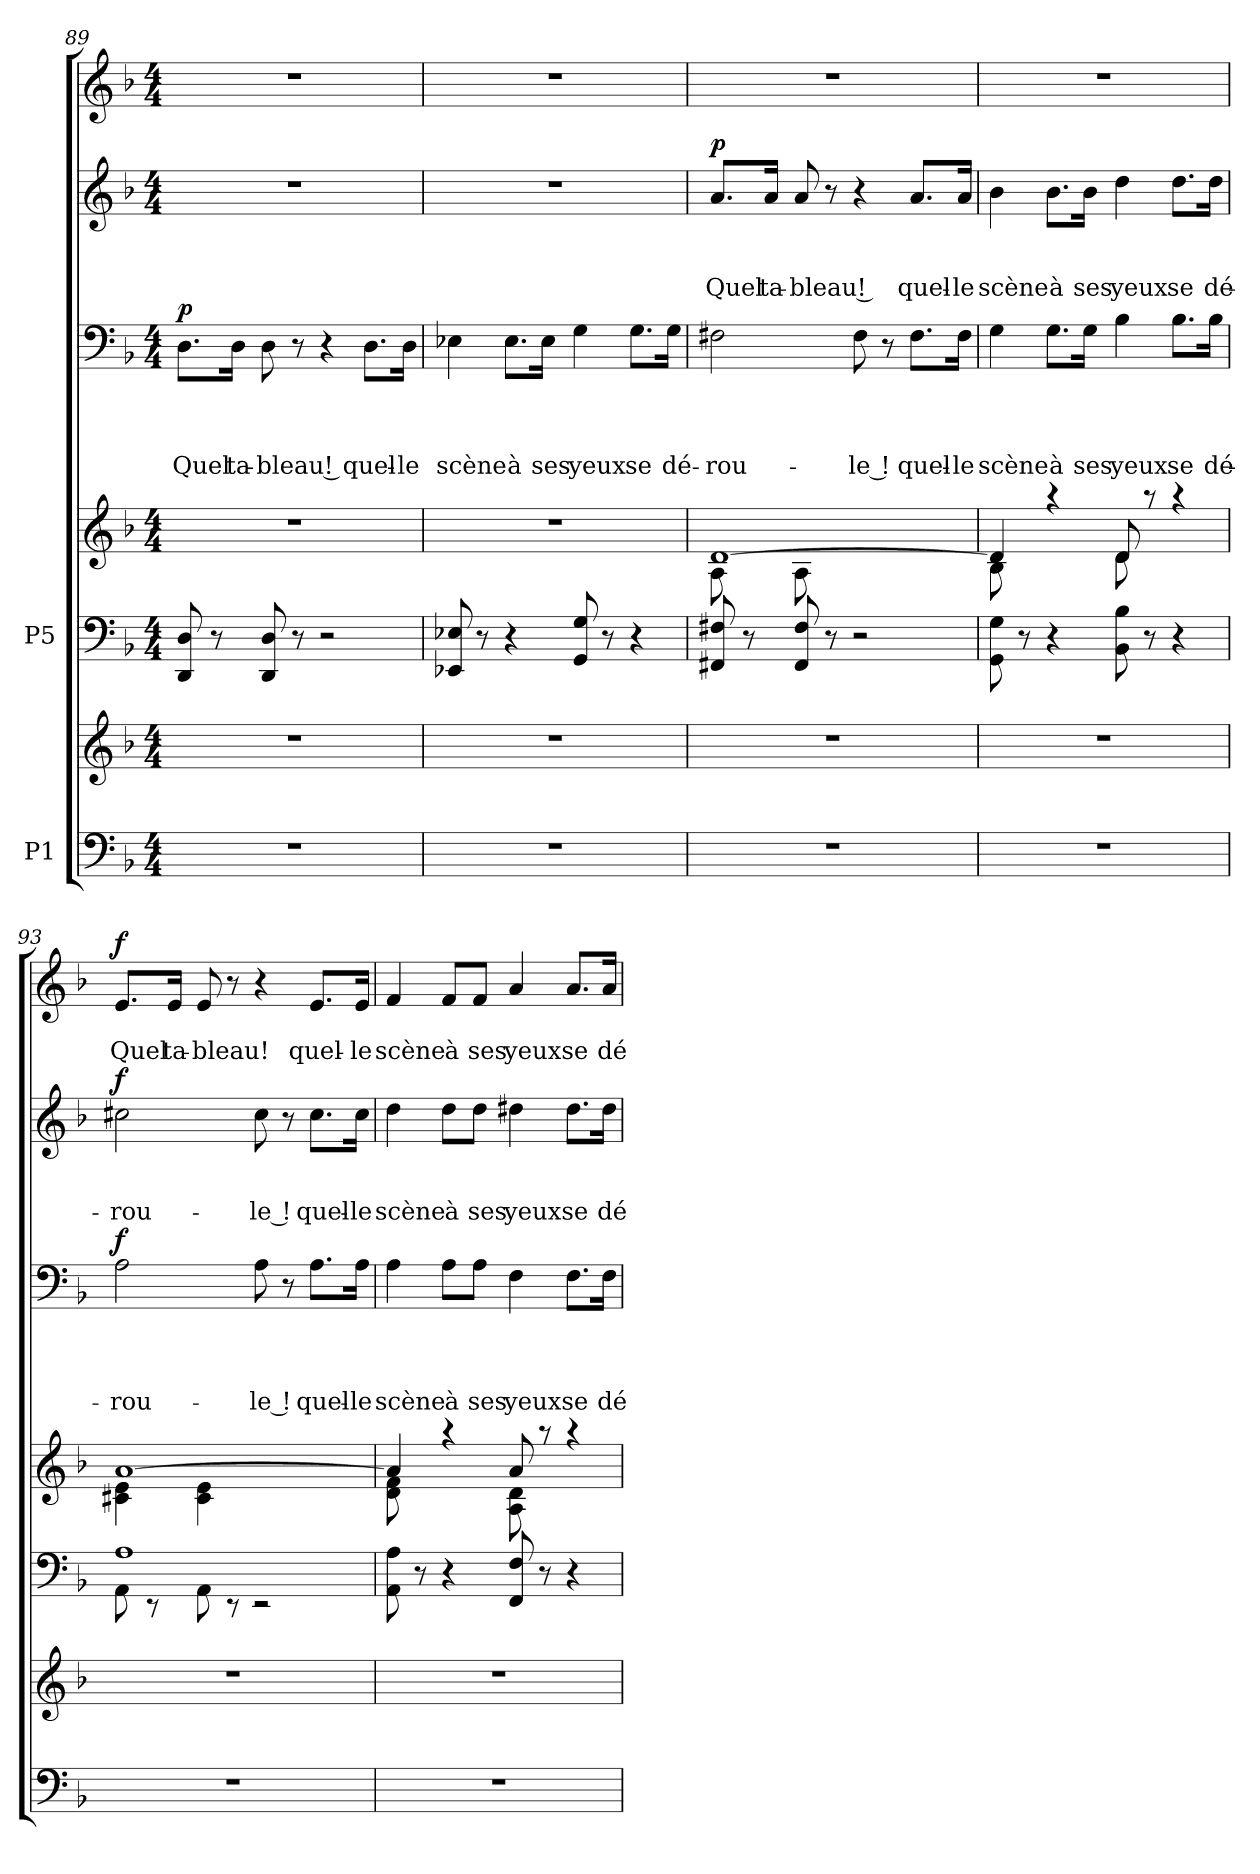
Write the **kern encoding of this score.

**kern	**kern	**kern	**kern	**kern	**text	**text	**text	**text	**dynam	**kern	**text	**text	**text	**dynam	**kern	**text	**text	**dynam
*part5	*part5	*part4	*part4	*part3	*part3	*part3	*part3	*part3	*part3	*part2	*part2	*part2	*part2	*part2	*part1	*part1	*part1	*part1
*staff7	*staff6	*staff5	*staff4	*staff3	*staff3	*staff3	*staff3	*staff3	*staff3	*staff2	*staff2	*staff2	*staff2	*staff2	*staff1	*staff1	*staff1	*staff1
*I"P1	*	*I"P5	*	*	*	*	*	*	*	*	*	*	*	*	*	*	*	*
*clefF4	*clefG2	*clefF4	*clefG2	*clefF4	*	*	*	*	*	*clefG2	*	*	*	*	*clefG2	*	*	*
*	*	*	*	*	*	*	*	*	*	*ITrd7c12	*	*	*	*	*	*	*	*
*k[b-]	*k[b-]	*k[b-]	*k[b-]	*k[b-]	*	*	*	*	*	*k[b-]	*	*	*	*	*k[b-]	*	*	*
*F:	*F:	*F:	*F:	*F:	*	*	*	*	*	*F:	*	*	*	*	*F:	*	*	*
*M4/4	*M4/4	*M4/4	*M4/4	*M4/4	*	*	*	*	*	*M4/4	*	*	*	*	*M4/4	*	*	*
=89	=89	=89	=89	=89	=89	=89	=89	=89	=89	=89	=89	=89	=89	=89	=89	=89	=89	=89
*	*	*^	*^	*	*	*	*	*	*	*	*	*	*	*	*	*	*	*
*	*	*	*^	*	*^	*	*	*	*	*	*	*	*	*	*	*	*	*	*	*
!	!	!	!	!	!	!	!	!	!	!	!	!LO:LY:b	!LO:DY:a	!	!	!	!	!	!	!	!	!
1r	1r	8DD/ 8D/	1ryy	1ryy	1r	1ryy	1ryy	8.D\L	.	.	.	Quel	p	1r	.	.	.	.	1r	.	.	.
.	.	8r	.	.	.	.	.	.	.	.	.	.	.	.	.	.	.	.	.	.	.	.
!	!	!	!	!	!	!	!	!	!	!	!	!LO:LY:b	!	!	!	!	!	!	!	!	!	!
.	.	.	.	.	.	.	.	16D\Jk	.	.	.	ta-	.	.	.	.	.	.	.	.	.	.
!	!	!	!	!	!	!	!	!	!	!	!	!LO:LY:b	!	!	!	!	!	!	!	!	!	!
.	.	8DD/ 8D/	.	.	.	.	.	8D\	.	.	.	-bleau !	.	.	.	.	.	.	.	.	.	.
.	.	8r	.	.	.	.	.	8r	.	.	.	.	.	.	.	.	.	.	.	.	.	.
.	.	2r	.	.	.	.	.	4r	.	.	.	.	.	.	.	.	.	.	.	.	.	.
!	!	!	!	!	!	!	!	!	!	!	!	!LO:LY:b	!	!	!	!	!	!	!	!	!	!
.	.	.	.	.	.	.	.	8.D\L	.	.	.	quel-	.	.	.	.	.	.	.	.	.	.
!	!	!	!	!	!	!	!	!	!	!	!	!LO:LY:b	!	!	!	!	!	!	!	!	!	!
.	.	.	.	.	.	.	.	16D\Jk	.	.	.	-le	.	.	.	.	.	.	.	.	.	.
!!LO:LB:g=z
=90	=90	=90	=90	=90	=90	=90	=90	=90	=90	=90	=90	=90	=90	=90	=90	=90	=90	=90	=90	=90	=90	=90
!	!	!	!	!	!	!	!	!	!	!	!	!LO:LY:b	!	!	!	!	!	!	!	!	!	!
1r	1r	8EE-X/ 8E-X/	1ryy	1ryy	1r	1ryy	1ryy	4E-X\	.	.	.	scène	.	1r	.	.	.	.	1r	.	.	.
.	.	8r	.	.	.	.	.	.	.	.	.	.	.	.	.	.	.	.	.	.	.	.
!	!	!	!	!	!	!	!	!	!	!	!	!LO:LY:b	!	!	!	!	!	!	!	!	!	!
.	.	4r	.	.	.	.	.	8.E-\L	.	.	.	à	.	.	.	.	.	.	.	.	.	.
!	!	!	!	!	!	!	!	!	!	!	!	!LO:LY:b	!	!	!	!	!	!	!	!	!	!
.	.	.	.	.	.	.	.	16E-\Jk	.	.	.	ses	.	.	.	.	.	.	.	.	.	.
!	!	!	!	!	!	!	!	!	!	!	!	!LO:LY:b	!	!	!	!	!	!	!	!	!	!
.	.	8GG/ 8G/	.	.	.	.	.	4G\	.	.	.	yeux	.	.	.	.	.	.	.	.	.	.
.	.	8r	.	.	.	.	.	.	.	.	.	.	.	.	.	.	.	.	.	.	.	.
!	!	!	!	!	!	!	!	!	!	!	!	!LO:LY:b	!	!	!	!	!	!	!	!	!	!
.	.	4r	.	.	.	.	.	8.G\L	.	.	.	se	.	.	.	.	.	.	.	.	.	.
!	!	!	!	!	!	!	!	!	!	!	!	!LO:LY:b	!	!	!	!	!	!	!	!	!	!
.	.	.	.	.	.	.	.	16G\Jk	.	.	.	dé-	.	.	.	.	.	.	.	.	.	.
=91	=91	=91	=91	=91	=91	=91	=91	=91	=91	=91	=91	=91	=91	=91	=91	=91	=91	=91	=91	=91	=91	=91
!	!	!	!	!	!	!	!	!	!	!	!	!LO:LY:b	!	!	!	!	!LO:LY:b	!LO:DY:a	!	!	!	!
1r	1r	8FF#X/ 8F#X/	1ryy	1ryy	[>1d	8A\	1ryy	2F#X\	.	.	.	-rou-	.	8.A/L	.	.	Quel	p	1r	.	.	.
.	.	8r	.	.	.	8ryy	.	.	.	.	.	.	.	.	.	.	.	.	.	.	.	.
!	!	!	!	!	!	!	!	!	!	!	!	!	!	!	!	!	!LO:LY:b	!	!	!	!	!
.	.	.	.	.	.	.	.	.	.	.	.	.	.	16A/Jk	.	.	ta-	.	.	.	.	.
!	!	!	!	!	!	!	!	!	!	!	!	!	!	!	!	!	!LO:LY:b	!	!	!	!	!
.	.	8FF#/ 8F#/	.	.	.	8A\	.	.	.	.	.	.	.	8A/	.	.	-bleau !	.	.	.	.	.
.	.	8r	.	.	.	2ryy	.	.	.	.	.	.	.	8r	.	.	.	.	.	.	.	.
!	!	!	!	!	!	!	!	!	!	!	!	!LO:LY:b	!	!	!	!	!	!	!	!	!	!
.	.	2r	.	.	.	.	.	8F#\	.	.	.	-le !	.	4r	.	.	.	.	.	.	.	.
.	.	.	.	.	.	.	.	8r	.	.	.	.	.	.	.	.	.	.	.	.	.	.
!	!	!	!	!	!	!	!	!	!	!	!	!LO:LY:b	!	!	!	!	!LO:LY:b	!	!	!	!	!
.	.	.	.	.	.	.	.	8.F#\L	.	.	.	quel-	.	8.A/L	.	.	quel-	.	.	.	.	.
.	.	.	.	.	.	8ryy	.	.	.	.	.	.	.	.	.	.	.	.	.	.	.	.
!	!	!	!	!	!	!	!	!	!	!	!	!LO:LY:b	!	!	!	!	!LO:LY:b	!	!	!	!	!
.	.	.	.	.	.	.	.	16F#\Jk	.	.	.	-le	.	16A/Jk	.	.	-le	.	.	.	.	.
=92	=92	=92	=92	=92	=92	=92	=92	=92	=92	=92	=92	=92	=92	=92	=92	=92	=92	=92	=92	=92	=92	=92
!	!	!	!	!	!	!	!	!	!	!	!	!LO:LY:b	!	!	!	!	!LO:LY:b	!	!	!	!	!
1r	1r	8GG\ 8G\	1ryy	1ryy	4d/]	8B-\	1ryy	4G\	.	.	.	scène	.	4B-\	.	.	scène	.	1r	.	.	.
.	.	8r	.	.	.	4.ryy	.	.	.	.	.	.	.	.	.	.	.	.	.	.	.	.
!	!	!	!	!	!	!	!	!	!	!	!	!LO:LY:b	!	!	!	!	!LO:LY:b	!	!	!	!	!
.	.	4r	.	.	4raa	.	.	8.G\L	.	.	.	à	.	8.B-\L	.	.	à	.	.	.	.	.
!	!	!	!	!	!	!	!	!	!	!	!	!LO:LY:b	!	!	!	!	!LO:LY:b	!	!	!	!	!
.	.	.	.	.	.	.	.	16G\Jk	.	.	.	ses	.	16B-\Jk	.	.	ses	.	.	.	.	.
!	!	!	!	!	!	!	!	!	!	!	!	!LO:LY:b	!	!	!	!	!LO:LY:b	!	!	!	!	!
.	.	8BB-\ 8B-\	.	.	8d/	8d\	.	4B-\	.	.	.	yeux	.	4d\	.	.	yeux	.	.	.	.	.
.	.	8r	.	.	8raa	4.ryy	.	.	.	.	.	.	.	.	.	.	.	.	.	.	.	.
!	!	!	!	!	!	!	!	!	!	!	!	!LO:LY:b	!	!	!	!	!LO:LY:b	!	!	!	!	!
.	.	4r	.	.	4raa	.	.	8.B-\L	.	.	.	se	.	8.d\L	.	.	se	.	.	.	.	.
!	!	!	!	!	!	!	!	!	!	!	!	!LO:LY:b	!	!	!	!	!LO:LY:b	!	!	!	!	!
.	.	.	.	.	.	.	.	16B-\Jk	.	.	.	dé-	.	16d\Jk	.	.	dé-	.	.	.	.	.
!!LO:PB:g=z
=93	=93	=93	=93	=93	=93	=93	=93	=93	=93	=93	=93	=93	=93	=93	=93	=93	=93	=93	=93	=93	=93	=93
!	!	!	!	!	!	!	!	!	!	!	!	!LO:LY:b	!LO:DY:a	!	!	!	!LO:LY:b	!LO:DY:a	!	!	!LO:LY:b	!LO:DY:a
1r	1r	1A	8AA\	1ryy	[>1a	4c#X\ 4e\	1ryy	2A\	.	.	.	-rou-	f	2c#X\	.	.	-rou-	f	8.e/L	.	Quel	f
.	.	.	8rEE	.	.	.	.	.	.	.	.	.	.	.	.	.	.	.	.	.	.	.
!	!	!	!	!	!	!	!	!	!	!	!	!	!	!	!	!	!	!	!	!	!LO:LY:b	!
.	.	.	.	.	.	.	.	.	.	.	.	.	.	.	.	.	.	.	16e/Jk	.	ta-	.
!	!	!	!	!	!	!	!	!	!	!	!	!	!	!	!	!	!	!	!	!	!LO:LY:b	!
.	.	.	8AA\	.	.	4c#\ 4e\	.	.	.	.	.	.	.	.	.	.	.	.	8e/	.	-bleau!	.
.	.	.	8rEE	.	.	.	.	.	.	.	.	.	.	.	.	.	.	.	8r	.	.	.
!	!	!	!	!	!	!	!	!	!	!	!	!LO:LY:b	!	!	!	!	!LO:LY:b	!	!	!	!	!
.	.	.	2rEE	.	.	2ryy	.	8A\	.	.	.	-le !	.	8c#\	.	.	-le !	.	4r	.	.	.
.	.	.	.	.	.	.	.	8r	.	.	.	.	.	8r	.	.	.	.	.	.	.	.
!	!	!	!	!	!	!	!	!	!	!	!	!LO:LY:b	!	!	!	!	!LO:LY:b	!	!	!	!LO:LY:b	!
.	.	.	.	.	.	.	.	8.A\L	.	.	.	quel-	.	8.c#\L	.	.	quel-	.	8.e/L	.	quel-	.
!	!	!	!	!	!	!	!	!	!	!	!	!LO:LY:b	!	!	!	!	!LO:LY:b	!	!	!	!LO:LY:b	!
.	.	.	.	.	.	.	.	16A\Jk	.	.	.	-le	.	16c#\Jk	.	.	-le	.	16e/Jk	.	-le	.
=94	=94	=94	=94	=94	=94	=94	=94	=94	=94	=94	=94	=94	=94	=94	=94	=94	=94	=94	=94	=94	=94	=94
!	!	!	!	!	!	!	!	!	!	!	!	!LO:LY:b	!	!	!	!	!LO:LY:b	!	!	!	!LO:LY:b	!
1r	1r	8AA\ 8A\	1ryy	1ryy	4a/]	8d\ 8f\	1ryy	4A\	.	.	.	scène	.	4d\	.	.	scène	.	4f/	.	scène	.
.	.	8r	.	.	.	4.ryy	.	.	.	.	.	.	.	.	.	.	.	.	.	.	.	.
!	!	!	!	!	!	!	!	!	!	!	!	!LO:LY:b	!	!	!	!	!LO:LY:b	!	!	!	!LO:LY:b	!
.	.	4r	.	.	4raa	.	.	8A\L	.	.	.	à	.	8d\L	.	.	à	.	8f/L	.	à	.
!	!	!	!	!	!	!	!	!	!	!	!	!LO:LY:b	!	!	!	!	!LO:LY:b	!	!	!	!LO:LY:b	!
.	.	.	.	.	.	.	.	8A\J	.	.	.	ses	.	8d\J	.	.	ses	.	8f/J	.	ses	.
!	!	!	!	!	!	!	!	!	!	!	!	!LO:LY:b	!	!	!	!	!LO:LY:b	!	!	!	!LO:LY:b	!
.	.	8FF/ 8F/	.	.	8a/	8A\ 8d\	.	4F\	.	.	.	yeux	.	4d#X\	.	.	yeux	.	4a/	.	yeux	.
.	.	8r	.	.	8raa	4.ryy	.	.	.	.	.	.	.	.	.	.	.	.	.	.	.	.
!	!	!	!	!	!	!	!	!	!	!	!	!LO:LY:b	!	!	!	!	!LO:LY:b	!	!	!	!LO:LY:b	!
.	.	4r	.	.	4raa	.	.	8.F\L	.	.	.	se	.	8.d#\L	.	.	se	.	8.a/L	.	se	.
!	!	!	!	!	!	!	!	!	!	!	!	!LO:LY:b	!	!	!	!	!LO:LY:b	!	!	!	!LO:LY:b	!
.	.	.	.	.	.	.	.	16F\Jk	.	.	.	dé-	.	16d#\Jk	.	.	dé-	.	16a/Jk	.	dé-	.
*	*	*v	*v	*v	*	*	*	*	*	*	*	*	*	*	*	*	*	*	*	*	*	*
*	*	*	*v	*v	*v	*	*	*	*	*	*	*	*	*	*	*	*	*	*	*
=	=	=	=	=	=	=	=	=	=	=	=	=	=	=	=	=	=	=
*-	*-	*-	*-	*-	*-	*-	*-	*-	*-	*-	*-	*-	*-	*-	*-	*-	*-	*-
